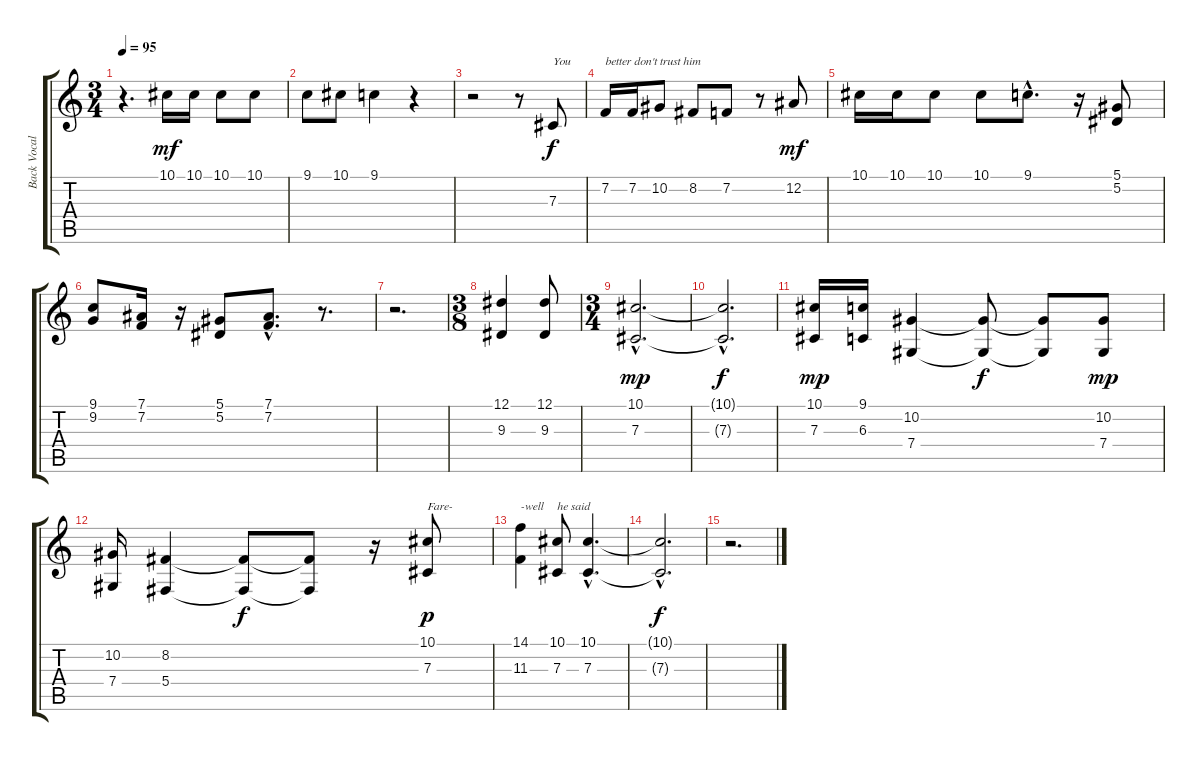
\track ("Back Vocal" "Back Vocal") {instrument flute}
\staff {score tabs}
\tuning (Eb4 Bb3 Gb3 Db3 Ab2 Eb2) {hide}
\ts (3 4)
\tempo 95
\clef g2
\ks c
r.4{d dy f} 10.1.16{dy mf} 10.1.16 10.1.8 10.1.8 |
9.1.8 10.1.8 9.1.4 r.4 |
r.2 r.8 7.3.8{txt "You" dy f} |
7.2.16{txt "better don't trust him"} 7.2.16 10.2.8 8.2.8 7.2.8 r.8 12.2.8{dy mf} |
10.1.16 10.1.16 10.1.8 10.1.8 9.1{hac}.8{d} r.16 (5.1 5.2).8 |
(9.1 9.2).8 (7.1 7.2).16 r.16 (5.1 5.2).8 (7.1{hac} 7.2{hac}).8{d} r.8{d} |
r.2{d} |
\ts (3 8)
(12.1 9.3).4 (12.1 9.3).8 |
\ts (3 4)
(10.1{hac} 7.3{hac}).2{d dy mp volume 10} |
(10.1{hac t} 7.3{hac t}).2{d dy f} |
(10.1 7.3).16{dy mp} (9.1 6.3).16 (10.2 7.4).4 (10.2{t} 7.4{t}).8{dy f} (10.2{t} 7.4{t}).8 (10.2 7.4).8{dy mp} |
(10.2 7.4).16 (8.2 5.4).4 (8.2{t} 5.4{t}).8{dy f} (8.2{t} 5.4{t}).8 r.16{volume 16} (10.1 7.3).8{txt "Fare-" dy p} |
(14.1 11.3).4{txt "-well"} (10.1 7.3).8{txt "he said"} (10.1{hac} 7.3{hac}).4{d volume 8} |
(10.1{hac t} 7.3{hac t}).2{d dy f} |
r.2{d volume 16}
